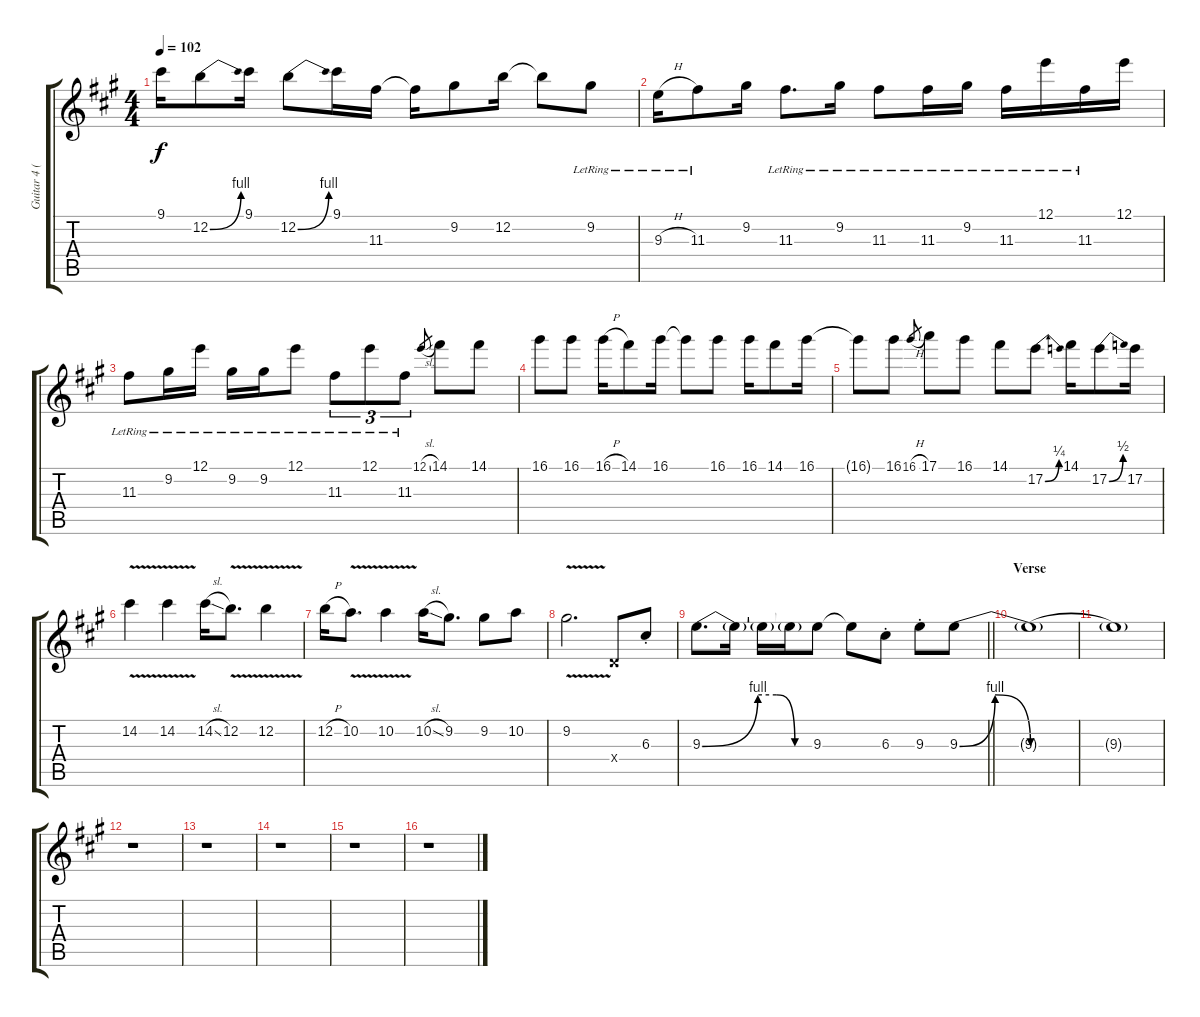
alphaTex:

\track ("Guitar 4 (dist.)" "Guitar 4 (") {instrument distortionguitar}
\staff {score tabs}
\tuning (E4 B3 G3 D3 A2 E2) {hide}
\ts (4 4)
\tempo 102
\clef g2
\ks f#minor
9.1.16{dy f} 12.2{be (bend 0 0 60 4)}.8 9.1.16 12.2{be (bend 0 0 60 4)}.8 9.1.16 11.3.16 11.3{t}.16 9.2.8 12.2.16 12.2{t}.8 9.2{lr}.8 |
9.3{h lr}.16 11.3{lr}.8 9.2.16 11.3{lr}.8{d} 9.2{lr}.16 11.3{lr}.8 11.3{lr}.16 9.2{lr}.16 11.3{lr}.16 12.1{lr}.16 11.3{lr}.16 12.1.16 |
11.3{lr}.8 9.2{lr}.16 12.1{lr}.16 9.2{lr}.16 9.2{lr}.16 12.1{lr}.8 11.3{lr}.8{tu (3 2)} 12.1{lr}.8{tu (3 2)} 11.3{lr}.8{tu (3 2)} 12.1{sl}.8{gr} 14.1.8 14.1.8 |
16.1.8 16.1.8 16.1{h}.16 14.1.8 16.1.16 16.1{t}.8 16.1.8 16.1.16 14.1.8 16.1.16 |
16.1{t}.8 16.1.8 16.1{h}.8{gr} 17.1.8 16.1.8 14.1.8 17.2{be (bend 0 0 60 1)}.8 14.1.16 17.2{be (bend 0 0 60 2)}.8 17.2.16 |
14.2{v}.4 14.2{v}.4 14.2{sl}.16 12.2{v}.8{d} 12.2{v}.4 |
12.2{h}.16 10.2{v}.8{d} 10.2{v}.4 10.2{sl}.16 9.2.8{d} 9.2.8 10.2.8 |
9.2{v}.2{d} 0.4{x}.8 6.3{st}.8 |
\barLineRight lightlight
9.3{be (custom 0 0 30 4 40 4 50 0 60 0)}.8{d} 9.3{t}.16 9.3{t}.16 9.3{t}.16 9.3.8 9.3{t}.8 6.3{st}.8 9.3{st}.8 9.3{be (bendrelease 0 0 15 4 15 4 60 0)}.8 |
\section ("" "Verse")
9.3{be (hold 0 0 60 0) t}.1 |
9.3{t}.1 |
r.1 |
r.1 |
r.1 |
r.1 |
r.1
